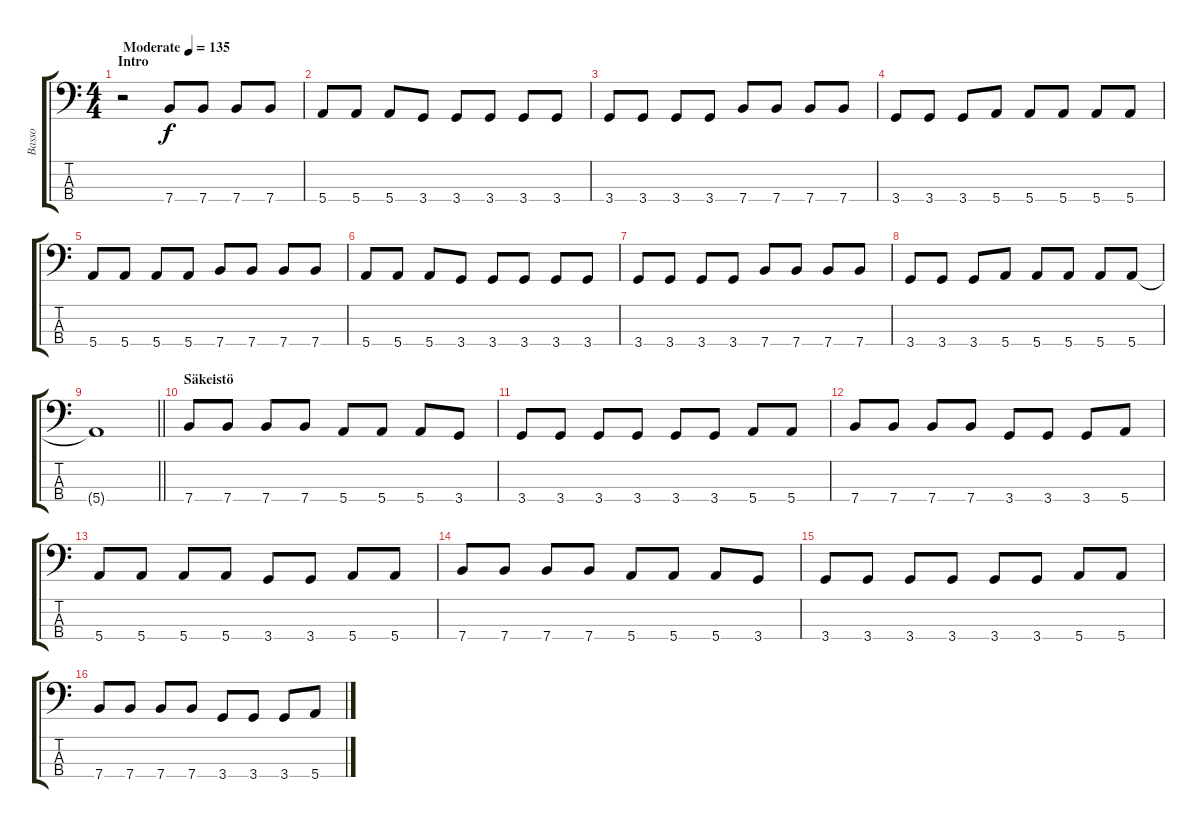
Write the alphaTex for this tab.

\track ("Basso" "Basso") {instrument electricbassfinger}
\staff {score tabs}
\tuning (G2 D2 A1 E1) {hide}
\ts (4 4)
\section ("" "Intro")
\tempo (135 "Moderate")
\clef f4
\ks c
r.2{dy f instrument electricbassfinger} 7.4.8 7.4.8 7.4.8 7.4.8 |
5.4.8 5.4.8 5.4.8 3.4.8 3.4.8 3.4.8 3.4.8 3.4.8 |
3.4.8 3.4.8 3.4.8 3.4.8 7.4.8 7.4.8 7.4.8 7.4.8 |
3.4.8 3.4.8 3.4.8 5.4.8 5.4.8 5.4.8 5.4.8 5.4.8 |
5.4.8 5.4.8 5.4.8 5.4.8 7.4.8 7.4.8 7.4.8 7.4.8 |
5.4.8 5.4.8 5.4.8 3.4.8 3.4.8 3.4.8 3.4.8 3.4.8 |
3.4.8 3.4.8 3.4.8 3.4.8 7.4.8 7.4.8 7.4.8 7.4.8 |
3.4.8 3.4.8 3.4.8 5.4.8 5.4.8 5.4.8 5.4.8 5.4.8 |
\barLineRight lightlight
5.4{t}.1 |
\section ("" "Säkeistö")
7.4.8 7.4.8 7.4.8 7.4.8 5.4.8 5.4.8 5.4.8 3.4.8 |
3.4.8 3.4.8 3.4.8 3.4.8 3.4.8 3.4.8 5.4.8 5.4.8 |
7.4.8 7.4.8 7.4.8 7.4.8 3.4.8 3.4.8 3.4.8 5.4.8 |
5.4.8 5.4.8 5.4.8 5.4.8 3.4.8 3.4.8 5.4.8 5.4.8 |
7.4.8 7.4.8 7.4.8 7.4.8 5.4.8 5.4.8 5.4.8 3.4.8 |
3.4.8 3.4.8 3.4.8 3.4.8 3.4.8 3.4.8 5.4.8 5.4.8 |
7.4.8 7.4.8 7.4.8 7.4.8 3.4.8 3.4.8 3.4.8 5.4.8
